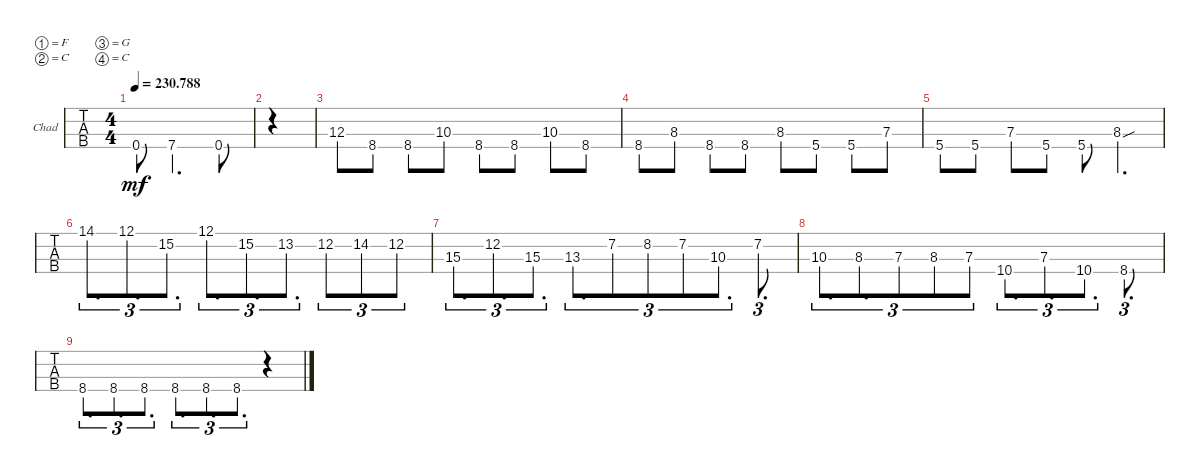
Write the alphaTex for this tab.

\bracketExtendMode groupsimilarinstruments
\firstSystemTrackNameOrientation horizontal
\otherSystemsTrackNameOrientation horizontal
\track ("Doctor Lagorno" "Chad") {solo instrument electricbassfinger}
\staff {tabs}
\tuning (F2 C2 G1 C1)
\ts (4 4)
\tempo
230.788
\accidentals auto
\clef f4
\ottava regular
\simile none
\ks c
0.4.8{dy mf} 7.4.4{d} 0.4.8 |
|
12.3.8 8.4.8 8.4.8 10.3.8 8.4.8 8.4.8 10.3.8 8.4.8 |
8.4.8 8.3.8 8.4.8 8.4.8 8.3.8 5.4.8 5.4.8 7.3.8 |
5.4.8 5.4.8 7.3.8 5.4.8 5.4.8 8.3{sou}.4{d} |
14.1.8{d tu (3 2)} 12.1.8{d tu (3 2)} 15.2.8{d tu (3 2)} 12.1.8{d tu (3 2)} 15.2.8{d tu (3 2)} 13.2.8{d tu (3 2)} 12.2.8{tu (3 2)} 14.2.8{tu (3 2)} 12.2.8{tu (3 2)} |
15.3.8{d tu (3 2)} 12.2.8{d tu (3 2)} 15.3.8{d tu (3 2)} 13.3.8{d tu (3 2)} 7.2.8{tu (3 2)} 8.2.8{tu (3 2)} 7.2.8{tu (3 2)} 10.3.8{d tu (3 2)} 7.2.8{d tu (3 2)} |
10.3.8{d tu (3 2)} 8.3.8{d tu (3 2)} 7.3.8{tu (3 2)} 8.3.8{tu (3 2)} 7.3.8{tu (3 2)} 10.4.8{d tu (3 2)} 7.3.8{d tu (3 2)} 10.4.8{d tu (3 2)} 8.4.8{d tu (3 2)} |
8.4.8{d tu (3 2)} 8.4.8{d tu (3 2)} 8.4.8{d tu (3 2)} 8.4.8{d tu (3 2)} 8.4.8{d tu (3 2)} 8.4.8{d tu (3 2)} r.4
